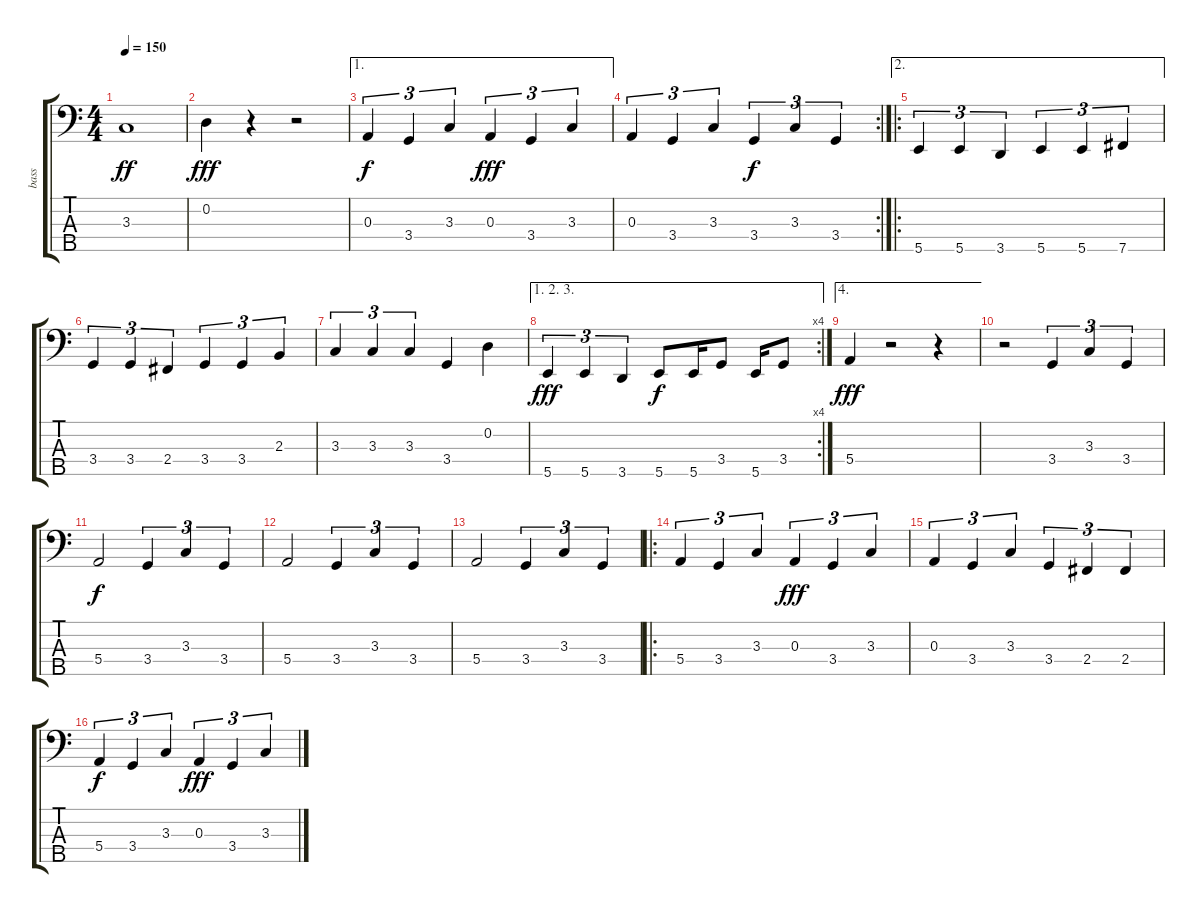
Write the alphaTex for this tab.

\track ("bass" "bass") {instrument electricbassfinger}
\staff {score tabs}
\tuning (G2 D2 A1 E1 B0) {hide}
\ts (4 4)
\tempo 150
\clef f4
\ks c
3.3.1{dy ff} |
0.2.4{dy fff} r.4 r.2 |
\ae 1
0.3.4{tu (3 2) dy f} 3.4.4{tu (3 2)} 3.3.4{tu (3 2)} 0.3.4{tu (3 2) dy fff} 3.4.4{tu (3 2)} 3.3.4{tu (3 2)} |
\rc 2
0.3.4{tu (3 2)} 3.4.4{tu (3 2)} 3.3.4{tu (3 2)} 3.4.4{tu (3 2) dy f} 3.3.4{tu (3 2)} 3.4.4{tu (3 2)} |
\ae 2
\ro
5.5.4{tu (3 2)} 5.5.4{tu (3 2)} 3.5.4{tu (3 2)} 5.5.4{tu (3 2)} 5.5.4{tu (3 2)} 7.5.4{tu (3 2)} |
3.4.4{tu (3 2)} 3.4.4{tu (3 2)} 2.4.4{tu (3 2)} 3.4.4{tu (3 2)} 3.4.4{tu (3 2)} 2.3.4{tu (3 2)} |
3.3.4{tu (3 2)} 3.3.4{tu (3 2)} 3.3.4{tu (3 2)} 3.4.4 0.2.4 |
\ae (1 2 3)
\rc 4
5.5.4{tu (3 2) dy fff} 5.5.4{tu (3 2)} 3.5.4{tu (3 2)} 5.5.8{dy f} 5.5.16 3.4.8 5.5.16 3.4.8 |
\ae 4
5.4.4{dy fff} r.2 r.4 |
r.2 3.4.4{tu (3 2)} 3.3.4{tu (3 2)} 3.4.4{tu (3 2)} |
5.4.2{dy f} 3.4.4{tu (3 2)} 3.3.4{tu (3 2)} 3.4.4{tu (3 2)} |
5.4.2 3.4.4{tu (3 2)} 3.3.4{tu (3 2)} 3.4.4{tu (3 2)} |
5.4.2 3.4.4{tu (3 2)} 3.3.4{tu (3 2)} 3.4.4{tu (3 2)} |
\ro
5.4.4{tu (3 2)} 3.4.4{tu (3 2)} 3.3.4{tu (3 2)} 0.3.4{tu (3 2) dy fff} 3.4.4{tu (3 2)} 3.3.4{tu (3 2)} |
0.3.4{tu (3 2)} 3.4.4{tu (3 2)} 3.3.4{tu (3 2)} 3.4.4{tu (3 2)} 2.4.4{tu (3 2)} 2.4.4{tu (3 2)} |
5.4.4{tu (3 2) dy f} 3.4.4{tu (3 2)} 3.3.4{tu (3 2)} 0.3.4{tu (3 2) dy fff} 3.4.4{tu (3 2)} 3.3.4{tu (3 2)}
